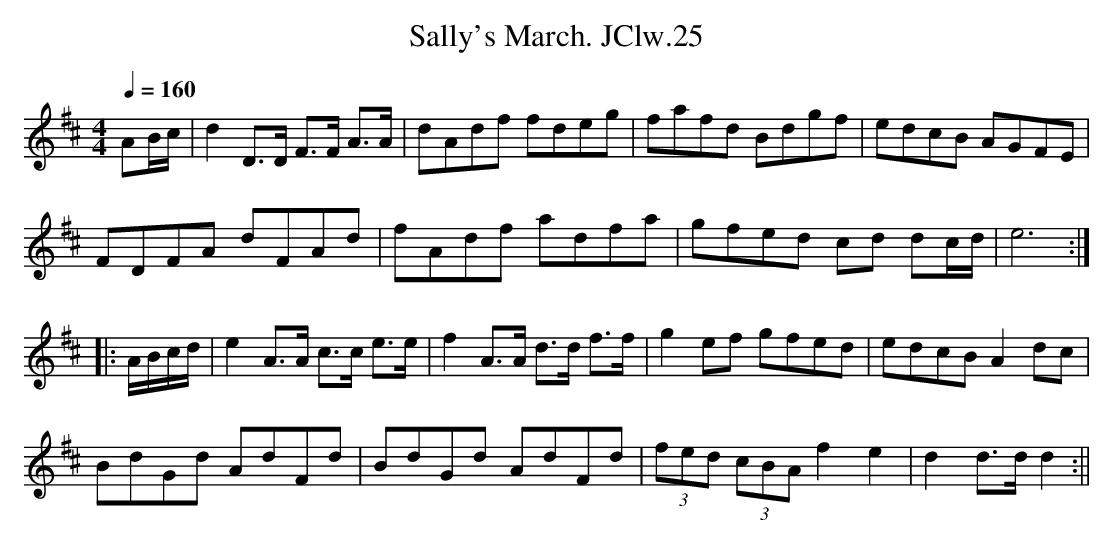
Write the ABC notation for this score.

X:1
T:Sally's March. JClw.25
M:4/4
L:1/8
Q:1/4=160
K:D
AB/c/|d2D>D F>F A>A|dAdf fdeg|fafd Bdgf|edcB AGFE|
FDFA dFAd|fAdf adfa|gfed cd dc/d/|e6:|
|:A/B/c/d/|e2A>A c>c e>e|f2A>A d>d f>f|g2ef gfed|edcBA2 dc|
BdGd AdFd|BdGd AdFd|(3fed (3cBA f2e2|d2d>dd2:||
